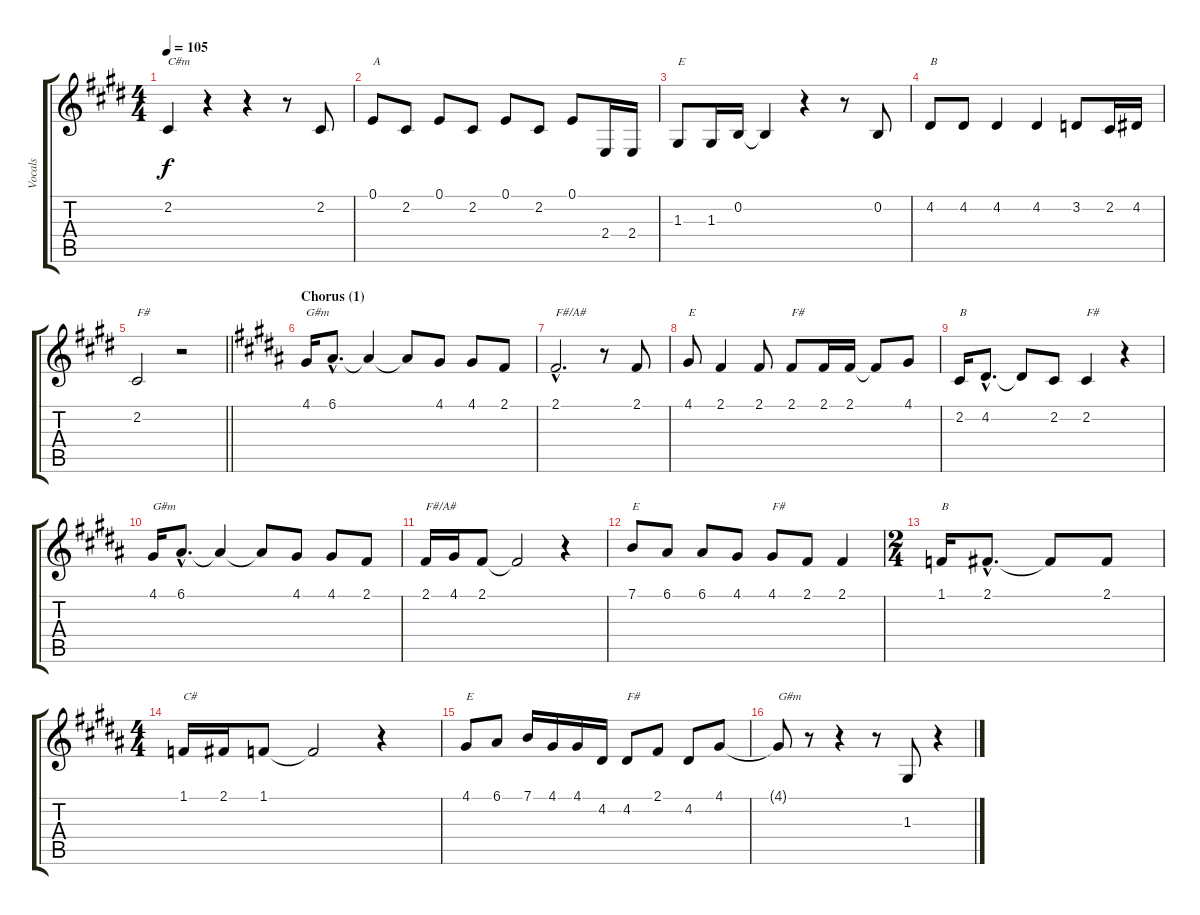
\track ("Vocals" "Vocals") {instrument sopranosax}
\staff {score tabs}
\tuning (E4 B3 G3 D3 A2 E2) {hide}
\ts (4 4)
\tempo 105
\clef g2
\ks e
2.2.4{txt "C#m" dy f} r.4 r.4 r.8 2.2.8 |
0.1.8{txt "A"} 2.2.8 0.1.8 2.2.8 0.1.8 2.2.8 0.1.8 2.4.16 2.4.16 |
1.3.8{txt "E"} 1.3.16 0.2.16 0.2{t}.4 r.4 r.8 0.2.8 |
4.2.8{txt "B"} 4.2.8 4.2.4 4.2.4 3.2.8 2.2.16 4.2.16 |
\barLineRight lightlight
2.2.2{txt "F#"} r.2 |
\section ("" "Chorus (1)")
\ks g#minor
4.1.16{txt "G#m"} 6.1{hac}.8{d} 6.1{t}.4 6.1{t}.8 4.1.8 4.1.8 2.1.8 |
2.1{hac}.2{d txt "F#/A#"} r.8 2.1.8 |
4.1.8{txt "E"} 2.1.4 2.1.8 2.1.8{txt "F#"} 2.1.16 2.1.16 2.1{t}.8 4.1.8 |
2.2.16{txt "B"} 4.2{hac}.8{d} 4.2{t}.8 2.2.8 2.2.4{txt "F#"} r.4 |
4.1.16{txt "G#m"} 6.1{hac}.8{d} 6.1{t}.4 6.1{t}.8 4.1.8 4.1.8 2.1.8 |
2.1.16{txt "F#/A#"} 4.1.16 2.1.8 2.1{t}.2 r.4 |
7.1.8{txt "E"} 6.1.8 6.1.8 4.1.8 4.1.8{txt "F#"} 2.1.8 2.1.4 |
\ts (2 4)
1.1.16{txt "B"} 2.1{hac}.8{d} 2.1{t}.8 2.1.8 |
\ts (4 4)
1.1.16{txt "C#"} 2.1.16 1.1.8 1.1{t}.2 r.4 |
4.1.8{txt "E"} 6.1.8 7.1.16 4.1.16 4.1.16 4.2.16 4.2.8{txt "F#"} 2.1.8 4.2.8 4.1.8 |
4.1{t}.8{txt "G#m"} r.8 r.4 r.8 1.3.8 r.4
